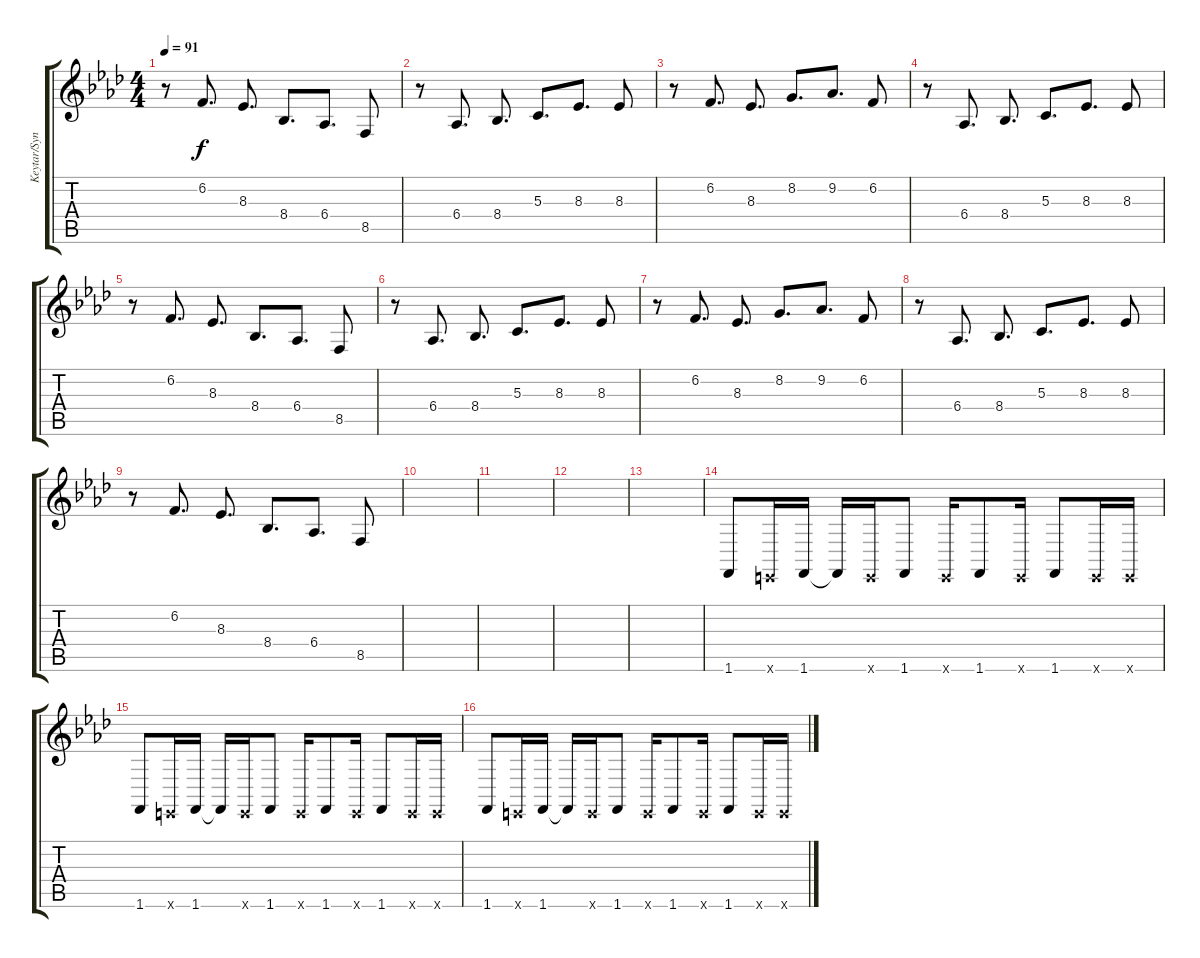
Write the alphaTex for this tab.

\track ("Keytar/Synth" "Keytar/Syn") {instrument lead2sawtooth}
\staff {score tabs}
\tuning (E4 B3 G3 D3 A2 E2) {hide}
\ts (4 4)
\tempo 91
\clef g2
\ks fminor
r.8{dy f} 6.2.8{d} 8.3.8{d} 8.4.8{d} 6.4.8{d} 8.5.8 |
r.8 6.4.8{d} 8.4.8{d} 5.3.8{d} 8.3.8{d} 8.3.8 |
r.8 6.2.8{d} 8.3.8{d} 8.2.8{d} 9.2.8{d} 6.2.8 |
r.8 6.4.8{d} 8.4.8{d} 5.3.8{d} 8.3.8{d} 8.3.8 |
r.8 6.2.8{d} 8.3.8{d} 8.4.8{d} 6.4.8{d} 8.5.8 |
r.8 6.4.8{d} 8.4.8{d} 5.3.8{d} 8.3.8{d} 8.3.8 |
r.8 6.2.8{d} 8.3.8{d} 8.2.8{d} 9.2.8{d} 6.2.8 |
r.8 6.4.8{d} 8.4.8{d} 5.3.8{d} 8.3.8{d} 8.3.8 |
r.8 6.2.8{d} 8.3.8{d} 8.4.8{d} 6.4.8{d} 8.5.8 |
|
|
|
|
1.6.8{volume 7 instrument lead2sawtooth} 0.6{x}.16 1.6.16 1.6{t}.16 0.6{x}.16 1.6.8 0.6{x}.16 1.6.8 0.6{x}.16 1.6.8 0.6{x}.16 0.6{x}.16 |
1.6.8 0.6{x}.16 1.6.16 1.6{t}.16 0.6{x}.16 1.6.8 0.6{x}.16 1.6.8 0.6{x}.16 1.6.8 0.6{x}.16 0.6{x}.16 |
1.6.8 0.6{x}.16 1.6.16 1.6{t}.16 0.6{x}.16 1.6.8 0.6{x}.16 1.6.8 0.6{x}.16 1.6.8 0.6{x}.16 0.6{x}.16
